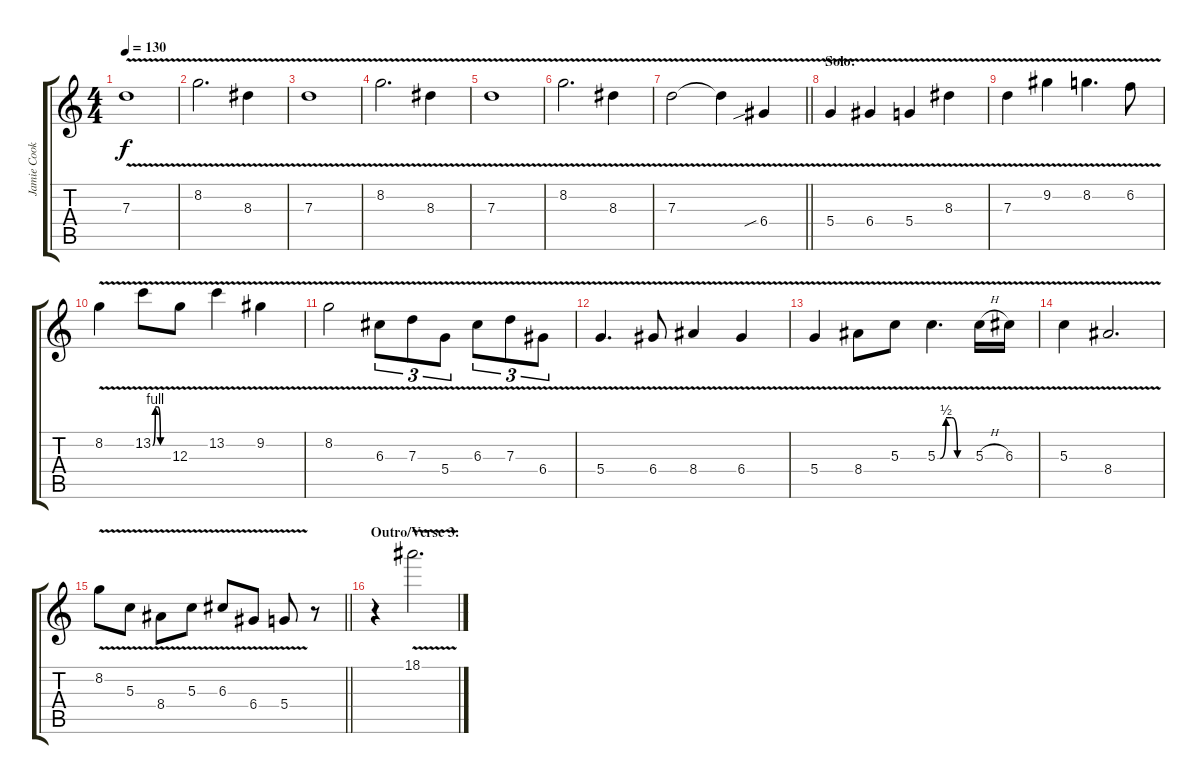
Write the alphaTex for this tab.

\track ("Jamie Cook (Lead Guitar)" "Jamie Cook") {instrument electricguitarclean}
\staff {score tabs}
\tuning (E4 B3 G3 D3 A2 E2) {hide}
\ts (4 4)
\tempo 130
\clef g2
\ks c
7.3{v}.1{dy f} |
8.2{v}.2{d} 8.3{v}.4 |
7.3{v}.1 |
8.2{v}.2{d} 8.3{v}.4 |
7.3{v}.1 |
8.2{v}.2{d} 8.3{v}.4 |
\barLineRight lightlight
7.3{v}.2 7.3{t}.4{volume 16 instrument distortionguitar} 6.4{v sib}.4 |
\section ("" "Solo:")
5.4{v}.4 6.4{v}.4 5.4{v}.4 8.3{v}.4 |
7.3{v}.4 9.2{v}.4 8.2{v}.4{d} 6.2{v}.8 |
8.2{v}.4 13.2{be (custom 0 0 10 4 20 4 30 0 60 0) v}.8 12.3{v}.8 13.2{v}.4 9.2{v}.4 |
8.2{v}.2 6.3{v}.8{tu (3 2)} 7.3{v}.8{tu (3 2)} 5.4{v}.8{tu (3 2)} 6.3{v}.8{tu (3 2)} 7.3{v}.8{tu (3 2)} 6.4{v}.8{tu (3 2)} |
5.4{v}.4{d} 6.4{v}.8 8.4{v}.4 6.4{v}.4 |
5.4{v}.4 8.4{v}.8 5.3{v}.8 5.3{be (custom 0 0 5 0 15 2 25 2 35 0 60 0) v}.4{d} 5.3{v h}.16 6.3{v}.16 |
5.3{v}.4 8.4{v}.2{d} |
\barLineRight lightlight
8.2{v}.8 5.3{v}.8 8.4{v}.8 5.3{v}.8 6.3{v}.8 6.4{v}.8 5.4{v}.8 r.8 |
\section ("" "Outro/Verse 3:")
r.4{volume 10 instrument electricguitarclean} 18.1{v}.2{d}
